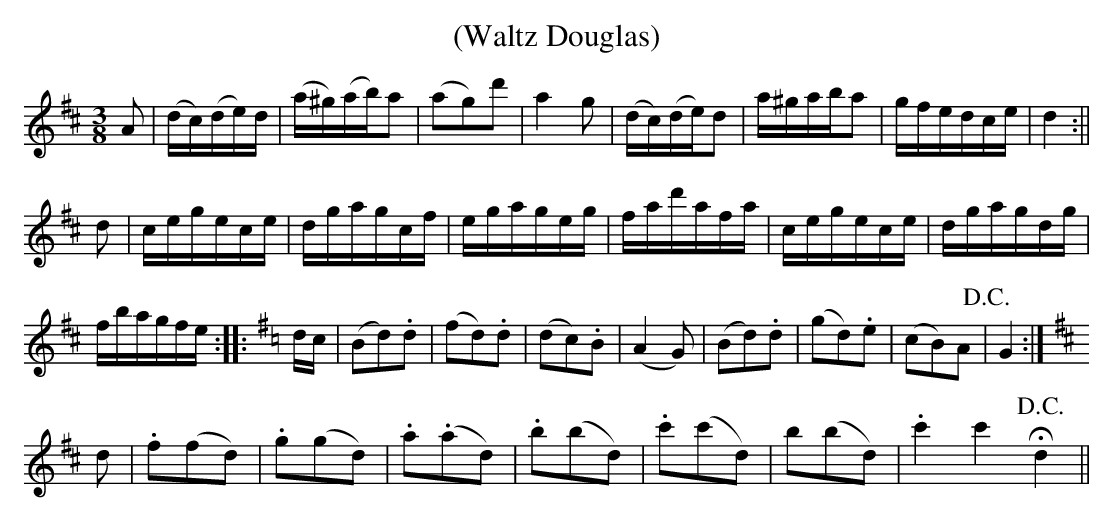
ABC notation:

X:1.1
T:(Waltz Douglas)
M:3/8
L:1/16
K:D
A2|(dc)(de)d | (a^g)(ab)a2 | (a2g2)d'2 | a4g2 | (dc)(de)d2 | a^gaba2|gfedce | d4:||
d2| cegece | dgagcf | egageg | fad'afa | cegece | dgagdg |
fbagfe :|:[K:G] [L:1/8] d/c/ |(Bd).d | (fd).d | (dc).B | (A2G) | (Bd).d | (gd).e | (cB)A!D.C.! |G2:|
[K:D]d | .f(fd) | .g(gd) | .a(.ad) | .b(bd) | .c'(c'd) | b(bd) | .c'2c'2!fermata!!D.C.!d2 ||
